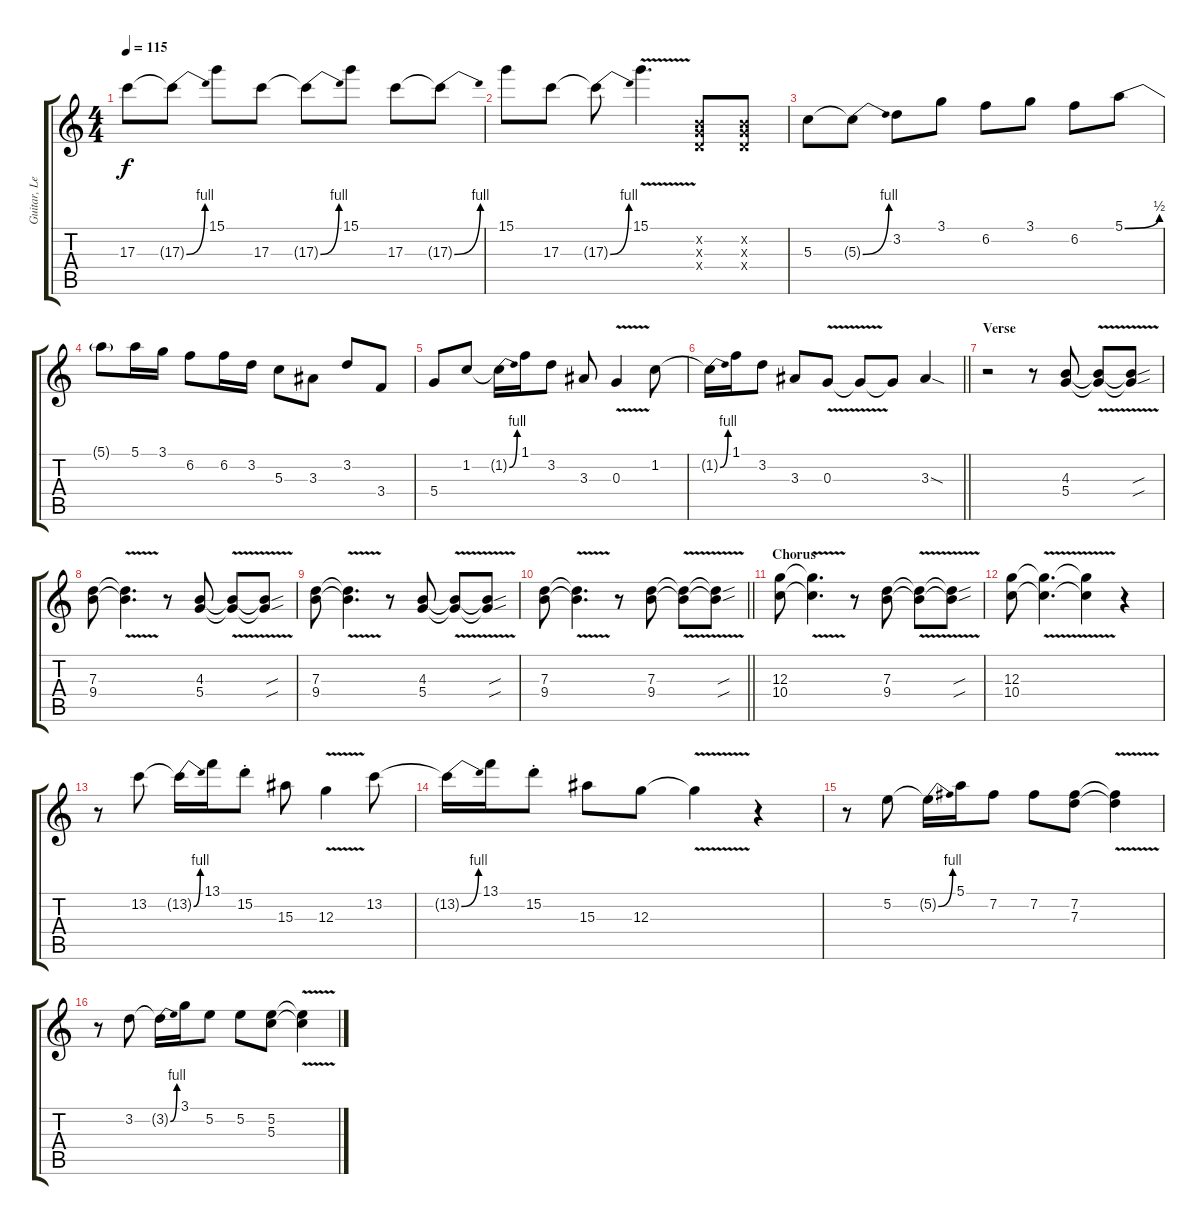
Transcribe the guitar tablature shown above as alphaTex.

\track ("Guitar, Lead" "Guitar, Le") {instrument overdrivenguitar}
\staff {score tabs}
\tuning (E4 B3 G3 D3 A2 E2) {hide}
\ts (4 4)
\tempo 115
\clef g2
\ks c
17.3{t}.8{dy f} 17.3{be (bend 0 0 60 4) t}.8 15.1.8 17.3.8 17.3{be (bend 0 0 60 4) t}.8 15.1.8 17.3.8 17.3{be (bend 0 0 60 4) t}.8 |
15.1.8 17.3.8 17.3{be (bend 0 0 60 4) t}.8 15.1{v}.4{d} (0.2{x} 0.3{x} 0.4{x}).8 (0.2{x} 0.3{x} 0.4{x}).8 |
5.3.8 5.3{be (bend 0 0 60 4) t}.8 3.2.8 3.1.8 6.2.8 3.1.8 6.2.8 5.1{be (bend 0 0 60 2)}.8 |
5.1{t}.8 5.1.16 3.1.16 6.2.8 6.2.16 3.2.16 5.3.8 3.3.8 3.2.8 3.4.8 |
5.4.8 1.2.8 1.2{be (bend 0 0 60 4) t}.16 1.1.16 3.2.8 3.3.8 0.3{v}.4 1.2.8 |
\barLineRight lightlight
1.2{be (bend 0 0 60 4) t}.16 1.1.16 3.2.8 3.3.8 0.3{v}.8 0.3{t}.8 0.3{t}.8 3.3{sod}.4 |
\section ("" "Verse")
r.2 r.8 (4.3 5.4).8 (4.3{v t} 5.4{v t}).8 (4.3{sou t} 5.4{sou t}).8 |
(7.3 9.4).8 (7.3{v t} 9.4{v t}).4{d} r.8 (4.3 5.4).8 (4.3{v t} 5.4{v t}).8 (4.3{sou t} 5.4{sou t}).8 |
(7.3 9.4).8 (7.3{v t} 9.4{v t}).4{d} r.8 (4.3 5.4).8 (4.3{v t} 5.4{v t}).8 (4.3{sou t} 5.4{sou t}).8 |
\barLineRight lightlight
(7.3 9.4).8 (7.3{v t} 9.4{v t}).4{d} r.8 (7.3 9.4).8 (7.3{v t} 9.4{v t}).8 (7.3{sou t} 9.4{sou t}).8 |
\section ("" "Chorus")
(12.3 10.4).8 (12.3{v t} 10.4{v t}).4{d} r.8 (7.3 9.4).8 (7.3{v t} 9.4{v t}).8 (7.3{sou t} 9.4{sou t}).8 |
(12.3 10.4).8 (12.3{v t} 10.4{v t}).4{d} (12.3{t} 10.4{t}).4 r.4 |
r.8 13.2.8 13.2{be (bend 0 0 60 4) t}.16 13.1.16 15.2{st}.8 15.3.8 12.3{v}.4 13.2.8 |
13.2{be (bend 0 0 60 4) t}.16 13.1.16 15.2{st}.8 15.3.8 12.3.8 12.3{v t}.4 r.4 |
r.8 5.2.8 5.2{be (bend 0 0 60 4) t}.16 5.1.16 7.2.8 7.2.8 (7.2 7.3).8 (7.2{v t} 7.3{v t}).4 |
r.8 3.2.8 3.2{be (bend 0 0 60 4) t}.16 3.1.16 5.2.8 5.2.8 (5.2 5.3).8 (5.2{v t} 5.3{v t}).4
